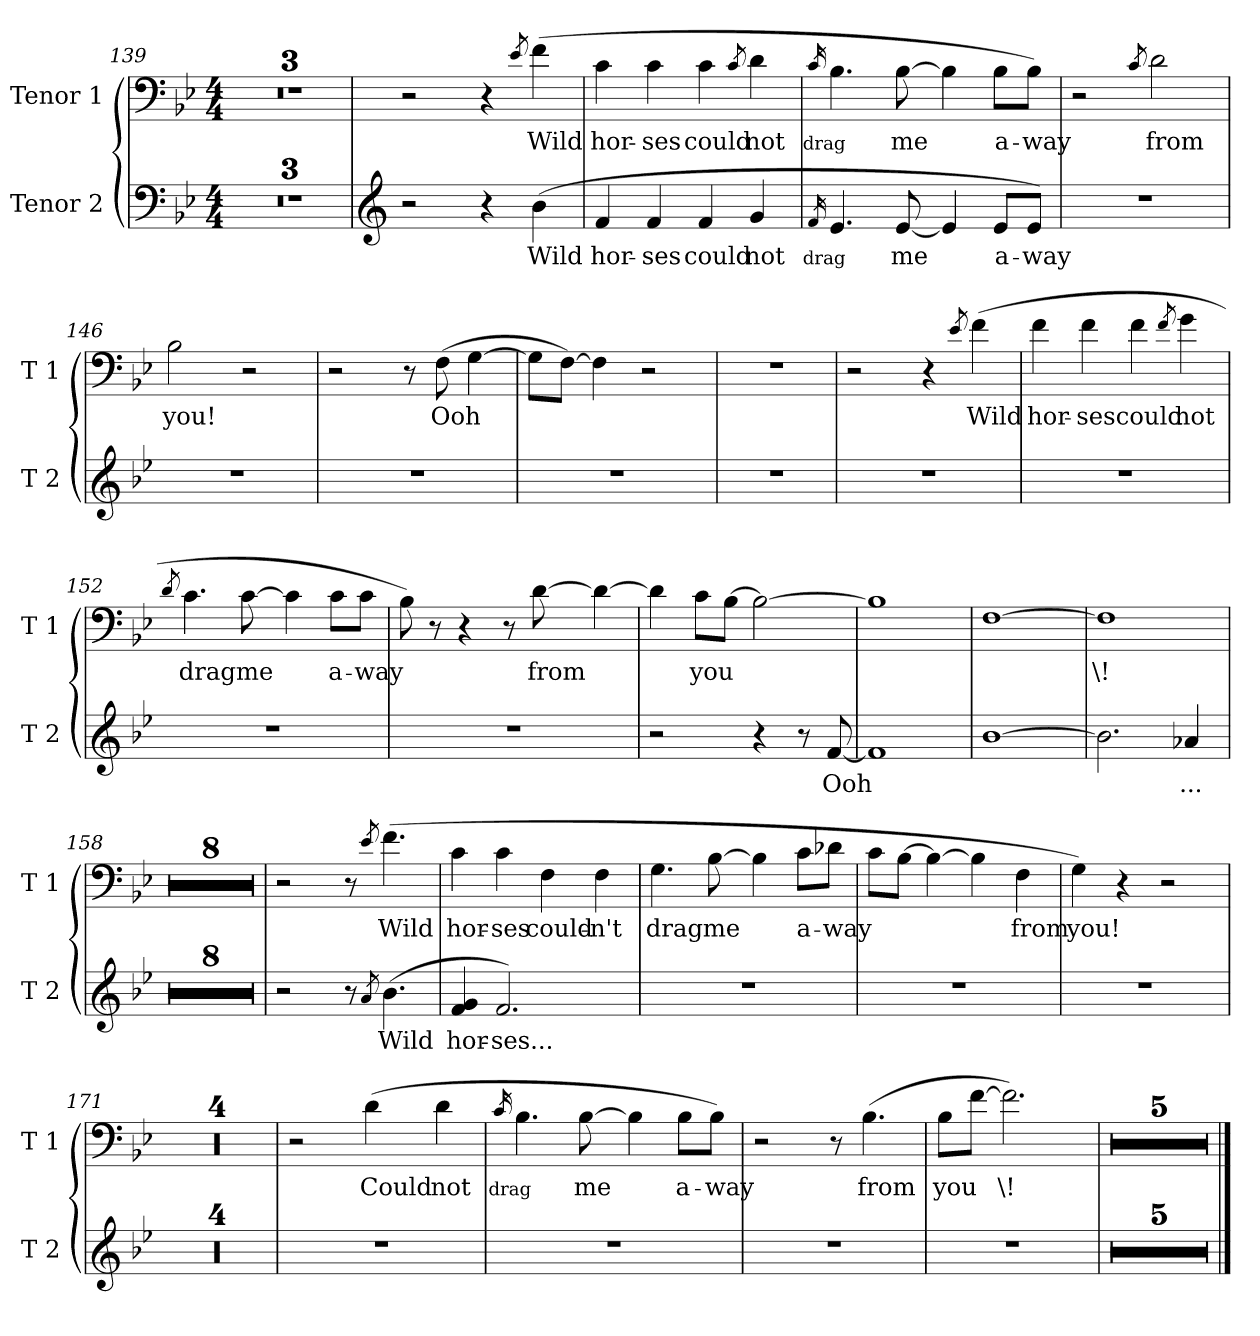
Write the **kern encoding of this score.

**kern	**text	**kern	**text
*part2	*part2	*part1	*part1
*staff2	*staff2	*staff1	*staff1
*I"Tenor 2	*	*I"Tenor 1	*
*I'T 2	*	*I'T 1	*
*clefF4	*	*clefF4	*
*k[b-e-]	*	*k[b-e-]	*
*B-:	*	*B-:	*
*M4/4	*	*M4/4	*
=139	=139	=139	=139
1r	.	1r	.
=140	=140	=140	=140
1r	.	1r	.
=141	=141	=141	=141
1r	.	1r	.
!!LO:LB:g=z
=142	=142	=142	=142
*clefG2	*	*	*
2r	.	2r	.
4r	.	4r	.
.	.	8qe-/	.
!	!LO:LY:b	!	!LO:LY:b
(>4b-\	Wild	(>4f\	Wild
=143	=143	=143	=143
!	!LO:LY:b	!	!LO:LY:b
4f/	hor-	4c\	hor-
!	!LO:LY:b	!	!LO:LY:b
4f/	-ses	4c\	-ses
!	!LO:LY:b	!	!LO:LY:b
4f/	could	4c\	could
.	.	8qc/	.
!	!LO:LY:b	!	!LO:LY:b
4g/	not	4d\	not
=144	=144	=144	=144
!	!LO:LY:b	!	!LO:LY:b
16qf/	drag	16qc/	drag
4.e-/	.	4.B-\	.
!	!LO:LY:b	!	!LO:LY:b
[8e-/	me	[8B-\	me
4e-/]	.	4B-\]	.
!	!LO:LY:b	!	!LO:LY:b
8e-/L	a-	8B-\L	a-
!	!LO:LY:b	!	!LO:LY:b
8e-/J)	-way	8B-\J)	-way
=145	=145	=145	=145
1r	.	2r	.
.	.	8qc/	.
!	!	!	!LO:LY:b
.	.	2d\	from
!!LO:LB:g=z
=146	=146	=146	=146
!	!	!	!LO:LY:b
1r	.	2B-\	you!
.	.	2r	.
=147	=147	=147	=147
1r	.	2r	.
.	.	8r	.
!	!	!	!LO:LY:b
.	.	(>8F\	Ooh
.	.	[4G\	.
=148	=148	=148	=148
1r	.	8G\L]	.
.	.	[8F\J)	.
!	!	!	!LO:LY:b
.	.	4F\]	.
.	.	2r	.
=149	=149	=149	=149
1r	.	1r	.
!!LO:LB:g=z
=150	=150	=150	=150
1r	.	2r	.
.	.	4r	.
.	.	8qe-/	.
!	!	!	!LO:LY:b
.	.	(>4f\	Wild
=151	=151	=151	=151
!	!	!	!LO:LY:b
1r	.	4f\	hor-
!	!	!	!LO:LY:b
.	.	4f\	-ses
!	!	!	!LO:LY:b
.	.	4f\	could
.	.	8qf/	.
!	!	!	!LO:LY:b
.	.	4g\	not
=152	=152	=152	=152
.	.	8qd/	.
!	!	!	!LO:LY:b
1r	.	4.c\	drag
!	!	!	!LO:LY:b
.	.	[8c\	me
.	.	4c\]	.
!	!	!	!LO:LY:b
.	.	8c\L	a-
!	!	!	!LO:LY:b
.	.	8c\J	-way
=153	=153	=153	=153
1r	.	8B-\)	.
.	.	8r	.
.	.	4r	.
.	.	8r	.
!	!	!	!LO:LY:b
.	.	[8d\	from
.	.	4d\_	.
!!LO:LB:g=z
=154	=154	=154	=154
2r	.	4d\]	.
!	!	!	!LO:LY:b
.	.	8c\L	you
.	.	[8B-\J	.
4r	.	2B-\_	.
8r	.	.	.
!	!LO:LY:b	!	!
[8f/	Ooh	.	.
=155	=155	=155	=155
1f]	.	1B-]	.
=156	=156	=156	=156
[1b-	.	[1F	.
=157	=157	=157	=157
!	!	!	!LO:LY:b
2.b-\]	.	1F]	\!
!	!LO:LY:b	!	!
4a-X/	...	.	.
!!LO:PB:g=z
=158	=158	=158	=158
1r	.	1r	.
=159	=159	=159	=159
1r	.	1r	.
=160	=160	=160	=160
1r	.	1r	.
=161	=161	=161	=161
1r	.	1r	.
!!LO:LB:g=z
=162	=162	=162	=162
1r	.	1r	.
=163	=163	=163	=163
1r	.	1r	.
=164	=164	=164	=164
1r	.	1r	.
=165	=165	=165	=165
1r	.	1r	.
!!LO:LB:g=z
=166	=166	=166	=166
2r	.	2r	.
8r	.	8r	.
8qa/	.	8qe-/	.
!	!LO:LY:b	!	!LO:LY:b
(>4.b-\	Wild	(>4.f\	Wild
=167	=167	=167	=167
!	!LO:LY:b	!	!LO:LY:b
4f/ 4g/	hor-	4c\	hor-
!	!LO:LY:b	!	!LO:LY:b
2.f/)	-ses...	4c\	-ses
!	!	!	!LO:LY:b
.	.	4F\	could-
!	!	!	!LO:LY:b
.	.	4F\	-n't
=168	=168	=168	=168
!	!	!	!LO:LY:b
1r	.	4.G\	drag
!	!	!	!LO:LY:b
.	.	[8B-\	me
.	.	4B-\]	.
!	!	!	!LO:LY:b
.	.	8c\L	a-
!	!	!	!LO:LY:b
.	.	8d-X\J	-way
=169	=169	=169	=169
1r	.	8c\L	.
.	.	[8B-\J	.
.	.	4B-\_	.
.	.	4B-\]	.
!	!	!	!LO:LY:b
.	.	4F\	from
!!LO:LB:g=z
=170	=170	=170	=170
!	!	!	!LO:LY:b
1r	.	4G\)	you!
.	.	4r	.
.	.	2r	.
=171	=171	=171	=171
1r	.	1r	.
=172	=172	=172	=172
1r	.	1r	.
=173	=173	=173	=173
1r	.	1r	.
!!LO:LB:g=z
=174	=174	=174	=174
1r	.	1r	.
=175	=175	=175	=175
1r	.	2r	.
!	!	!	!LO:LY:b
.	.	(>4d\	Could
!	!	!	!LO:LY:b
.	.	4d\	not
=176	=176	=176	=176
!	!	!	!LO:LY:b
.	.	16qc/	drag
1r	.	4.B-\	.
!	!	!	!LO:LY:b
.	.	[8B-\	me
.	.	4B-\]	.
!	!	!	!LO:LY:b
.	.	8B-\L	a-
!	!	!	!LO:LY:b
.	.	8B-\J)	-way
=177	=177	=177	=177
1r	.	2r	.
.	.	8r	.
!	!	!	!LO:LY:b
.	.	(>4.B-\	from
!!LO:LB:g=z
=178	=178	=178	=178
!	!	!	!LO:LY:b
1r	.	8B-\L	you
.	.	[8f\J	.
!	!	!	!LO:LY:b
.	.	2.f\])	\!
=179	=179	=179	=179
1r	.	1r	.
=180	=180	=180	=180
1r	.	1r	.
=181	=181	=181	=181
1r	.	1r	.
=182	=182	=182	=182
1r	.	1r	.
=183	=183	=183	=183
1r	.	1r	.
==	==	==	==
*-	*-	*-	*-
